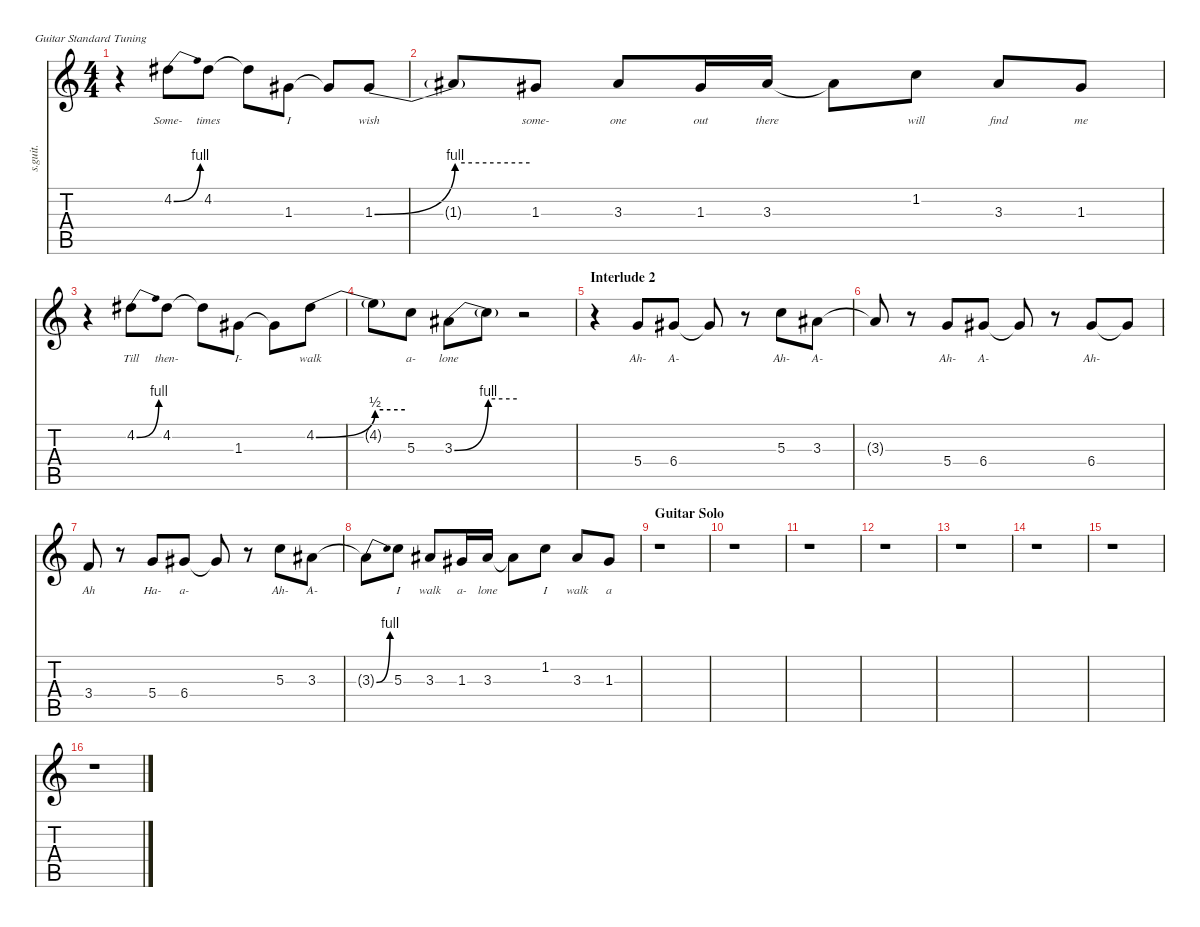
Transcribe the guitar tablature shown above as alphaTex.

\defaultSystemsLayout 4
\hideDynamics
\bracketExtendMode nobrackets
\track ("Billie Joe Armstrong - Vocals" "s.guit.") {instrument clarinet}
\staff {score tabs}
\tuning (E4 B3 G3 D3 A2 E2)
\displaytranspose 12
\ts (4 4)
\tempo (84 hide)
\clef g2
\ks c
r.4{dy f} 4.2{be (bend 0 0 15 4) acc #}.8{lyrics (0 "Some-") lyrics (1 "") lyrics (2 "") lyrics (3 "") lyrics (4 "")} 4.2{acc #}.8{lyrics (0 "times") lyrics (1 "") lyrics (2 "") lyrics (3 "") lyrics (4 "")} 4.2{t acc #}.8{lyrics (0 "") lyrics (1 "") lyrics (2 "") lyrics (3 "") lyrics (4 "")} 1.3{acc #}.8{lyrics (0 "I") lyrics (1 "") lyrics (2 "") lyrics (3 "") lyrics (4 "")} 1.3{t acc #}.8{lyrics (0 "") lyrics (1 "") lyrics (2 "") lyrics (3 "") lyrics (4 "")} 1.3{be (bend 0 0 15 4) acc #}.8{lyrics (0 "wish") lyrics (1 "") lyrics (2 "") lyrics (3 "") lyrics (4 "")} |
1.3{be (hold 0 4 60 4) t}.8{lyrics (0 "") lyrics (1 "") lyrics (2 "") lyrics (3 "") lyrics (4 "")} 1.3{acc #}.8{lyrics (0 "some-") lyrics (1 "") lyrics (2 "") lyrics (3 "") lyrics (4 "")} 3.3{acc #}.8{lyrics (0 "one") lyrics (1 "") lyrics (2 "") lyrics (3 "") lyrics (4 "")} 1.3{acc #}.16{lyrics (0 "out") lyrics (1 "") lyrics (2 "") lyrics (3 "") lyrics (4 "")} 3.3{acc #}.16{lyrics (0 "there") lyrics (1 "") lyrics (2 "") lyrics (3 "") lyrics (4 "")} 3.3{t acc #}.8{lyrics (0 "") lyrics (1 "") lyrics (2 "") lyrics (3 "") lyrics (4 "")} 1.2.8{lyrics (0 "will") lyrics (1 "") lyrics (2 "") lyrics (3 "") lyrics (4 "")} 3.3{acc #}.8{lyrics (0 "find") lyrics (1 "") lyrics (2 "") lyrics (3 "") lyrics (4 "")} 1.3{acc #}.8{lyrics (0 "me") lyrics (1 "") lyrics (2 "") lyrics (3 "") lyrics (4 "")} |
r.4 4.2{be (bend 0 0 15 4) acc #}.8{lyrics (0 "Till") lyrics (1 "") lyrics (2 "") lyrics (3 "") lyrics (4 "")} 4.2{acc #}.8{lyrics (0 "then-") lyrics (1 "") lyrics (2 "") lyrics (3 "") lyrics (4 "")} 4.2{t acc #}.8{lyrics (0 "") lyrics (1 "") lyrics (2 "") lyrics (3 "") lyrics (4 "")} 1.3{acc #}.8{lyrics (0 "I-") lyrics (1 "") lyrics (2 "") lyrics (3 "") lyrics (4 "")} 1.3{t acc #}.8{lyrics (0 "") lyrics (1 "") lyrics (2 "") lyrics (3 "") lyrics (4 "")} 4.2{be (bend 0 0 15 2) acc #}.8{lyrics (0 "walk") lyrics (1 "") lyrics (2 "") lyrics (3 "") lyrics (4 "")} |
4.2{be (hold 0 2 60 2) t}.8{lyrics (0 "") lyrics (1 "") lyrics (2 "") lyrics (3 "") lyrics (4 "")} 5.3.8{lyrics (0 "a-") lyrics (1 "") lyrics (2 "") lyrics (3 "") lyrics (4 "")} 3.3{be (bend 0 0 15 4) acc #}.8{lyrics (0 "lone") lyrics (1 "") lyrics (2 "") lyrics (3 "") lyrics (4 "")} 3.3{be (hold 0 4 60 4) t}.8{lyrics (0 "") lyrics (1 "") lyrics (2 "") lyrics (3 "") lyrics (4 "")} r.2 |
\section ("" "Interlude 2")
r.4 5.4.8{lyrics (0 "Ah-") lyrics (1 "") lyrics (2 "") lyrics (3 "") lyrics (4 "")} 6.4{acc #}.8{lyrics (0 "A-") lyrics (1 "") lyrics (2 "") lyrics (3 "") lyrics (4 "") dy mf} 6.4{t acc #}.8{lyrics (0 "") lyrics (1 "") lyrics (2 "") lyrics (3 "") lyrics (4 "") dy f} r.8 5.3.8{lyrics (0 "Ah-") lyrics (1 "") lyrics (2 "") lyrics (3 "") lyrics (4 "")} 3.3{acc #}.8{lyrics (0 "A-") lyrics (1 "") lyrics (2 "") lyrics (3 "") lyrics (4 "") dy mf} |
3.3{t acc #}.8{lyrics (0 "") lyrics (1 "") lyrics (2 "") lyrics (3 "") lyrics (4 "") dy f} r.8 5.4.8{lyrics (0 "Ah-") lyrics (1 "") lyrics (2 "") lyrics (3 "") lyrics (4 "")} 6.4{acc #}.8{lyrics (0 "A-") lyrics (1 "") lyrics (2 "") lyrics (3 "") lyrics (4 "") dy mf} 6.4{t acc #}.8{lyrics (0 "") lyrics (1 "") lyrics (2 "") lyrics (3 "") lyrics (4 "") dy f} r.8 6.4{acc #}.8{lyrics (0 "Ah-") lyrics (1 "") lyrics (2 "") lyrics (3 "") lyrics (4 "")} 6.4{t acc #}.8{lyrics (0 "") lyrics (1 "") lyrics (2 "") lyrics (3 "") lyrics (4 "")} |
3.4.8{lyrics (0 "Ah") lyrics (1 "") lyrics (2 "") lyrics (3 "") lyrics (4 "")} r.8 5.4.8{lyrics (0 "Ha-") lyrics (1 "") lyrics (2 "") lyrics (3 "") lyrics (4 "")} 6.4{acc #}.8{lyrics (0 "a-") lyrics (1 "") lyrics (2 "") lyrics (3 "") lyrics (4 "") dy mf} 6.4{t acc #}.8{lyrics (0 "") lyrics (1 "") lyrics (2 "") lyrics (3 "") lyrics (4 "") dy f} r.8 5.3.8{lyrics (0 "Ah-") lyrics (1 "") lyrics (2 "") lyrics (3 "") lyrics (4 "")} 3.3{acc #}.8{lyrics (0 "A-") lyrics (1 "") lyrics (2 "") lyrics (3 "") lyrics (4 "") dy mf} |
3.3{be (bend 0 0 15 4) t acc #}.8{lyrics (0 "") lyrics (1 "") lyrics (2 "") lyrics (3 "") lyrics (4 "") dy f} 5.3.8{lyrics (0 "I") lyrics (1 "") lyrics (2 "") lyrics (3 "") lyrics (4 "")} 3.3{acc #}.8{lyrics (0 "walk") lyrics (1 "") lyrics (2 "") lyrics (3 "") lyrics (4 "")} 1.3{acc #}.16{lyrics (0 "a-") lyrics (1 "") lyrics (2 "") lyrics (3 "") lyrics (4 "")} 3.3{acc #}.16{lyrics (0 "lone") lyrics (1 "") lyrics (2 "") lyrics (3 "") lyrics (4 "")} 3.3{t acc #}.8{lyrics (0 "") lyrics (1 "") lyrics (2 "") lyrics (3 "") lyrics (4 "")} 1.2.8{lyrics (0 "I") lyrics (1 "") lyrics (2 "") lyrics (3 "") lyrics (4 "")} 3.3{acc #}.8{lyrics (0 "walk") lyrics (1 "") lyrics (2 "") lyrics (3 "") lyrics (4 "")} 1.3{acc #}.8{lyrics (0 "a") lyrics (1 "") lyrics (2 "") lyrics (3 "") lyrics (4 "")} |
\section ("" "Guitar Solo")
r.1 |
r.1 |
r.1 |
r.1 |
r.1 |
r.1 |
r.1 |
r.1
